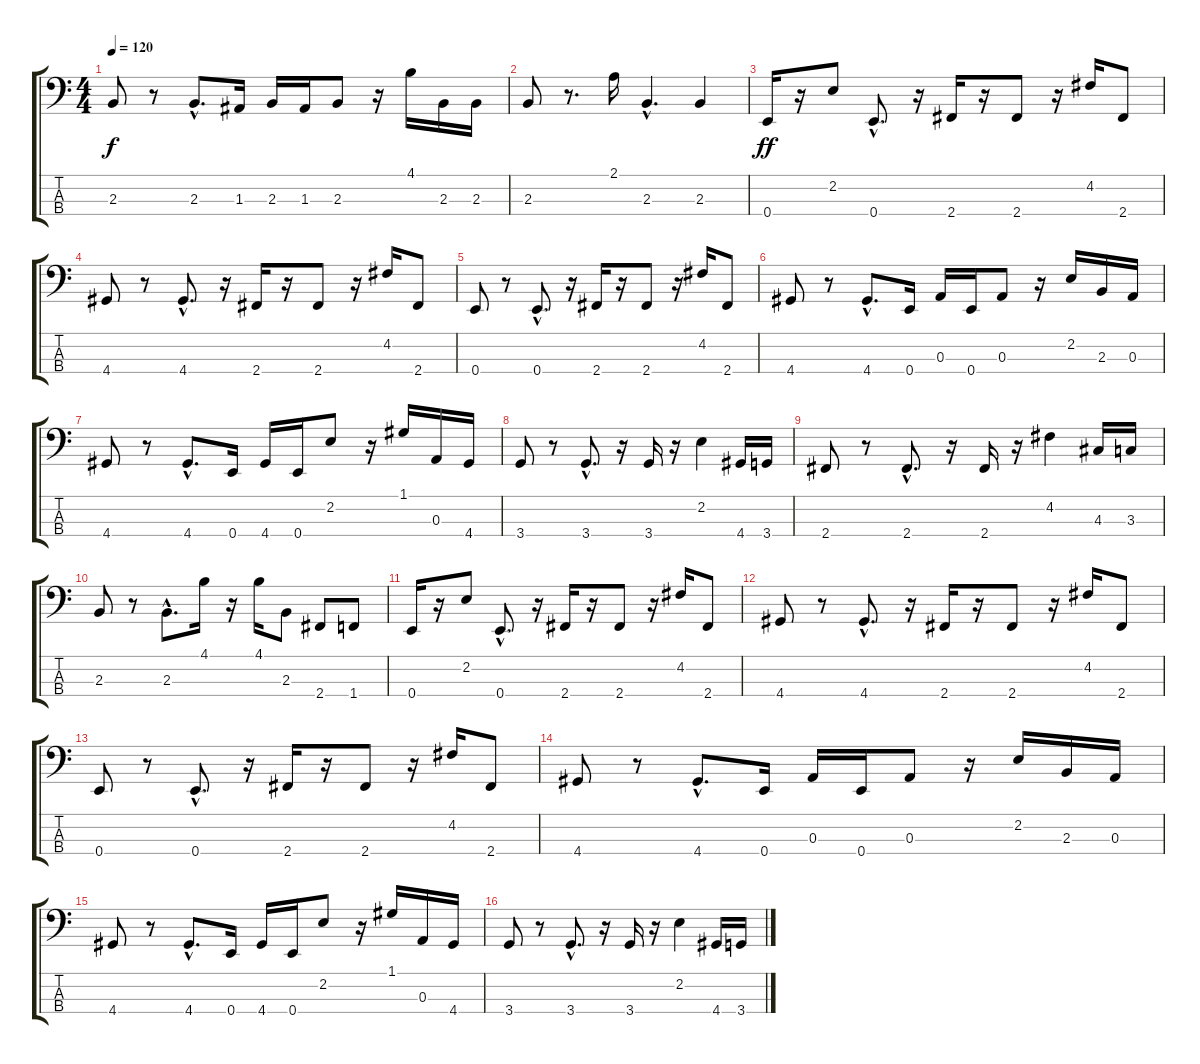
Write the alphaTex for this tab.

\track "" {instrument electricbasspick}
\staff {score tabs}
\tuning (G2 D2 A1 E1) {hide}
\ts (4 4)
\tempo 120
\clef f4
\ks c
2.3.8{dy f} r.8 2.3{hac}.8{d} 1.3.16 2.3.16 1.3.16 2.3.8 r.16 4.1.16 2.3.16 2.3.16 |
2.3.8 r.8{d} 2.1.16 2.3{hac}.4{d} 2.3.4 |
0.4.16{dy ff} r.16 2.2.8 0.4{hac}.8{d} r.16 2.4.16 r.16 2.4.8 r.16 4.2.16 2.4.8 |
4.4.8 r.8 4.4{hac}.8{d} r.16 2.4.16 r.16 2.4.8 r.16 4.2.16 2.4.8 |
0.4.8 r.8 0.4{hac}.8{d} r.16 2.4.16 r.16 2.4.8 r.16 4.2.16 2.4.8 |
4.4.8 r.8 4.4{hac}.8{d} 0.4.16 0.3.16 0.4.16 0.3.8 r.16 2.2.16 2.3.16 0.3.16 |
4.4.8 r.8 4.4{hac}.8{d} 0.4.16 4.4.16 0.4.16 2.2.8 r.16 1.1.16 0.3.16 4.4.16 |
3.4.8 r.8 3.4{hac}.8{d} r.16 3.4.16 r.16 2.2.4 4.4.16 3.4.16 |
2.4.8 r.8 2.4{hac}.8{d} r.16 2.4.16 r.16 4.2.4 4.3.16 3.3.16 |
2.3.8 r.8 2.3{hac}.8{d} 4.1.16 r.16 4.1.16 2.3.8 2.4.8 1.4.8 |
0.4.16 r.16 2.2.8 0.4{hac}.8{d} r.16 2.4.16 r.16 2.4.8 r.16 4.2.16 2.4.8 |
4.4.8 r.8 4.4{hac}.8{d} r.16 2.4.16 r.16 2.4.8 r.16 4.2.16 2.4.8 |
0.4.8 r.8 0.4{hac}.8{d} r.16 2.4.16 r.16 2.4.8 r.16 4.2.16 2.4.8 |
4.4.8 r.8 4.4{hac}.8{d} 0.4.16 0.3.16 0.4.16 0.3.8 r.16 2.2.16 2.3.16 0.3.16 |
4.4.8 r.8 4.4{hac}.8{d} 0.4.16 4.4.16 0.4.16 2.2.8 r.16 1.1.16 0.3.16 4.4.16 |
3.4.8 r.8 3.4{hac}.8{d} r.16 3.4.16 r.16 2.2.4 4.4.16 3.4.16
